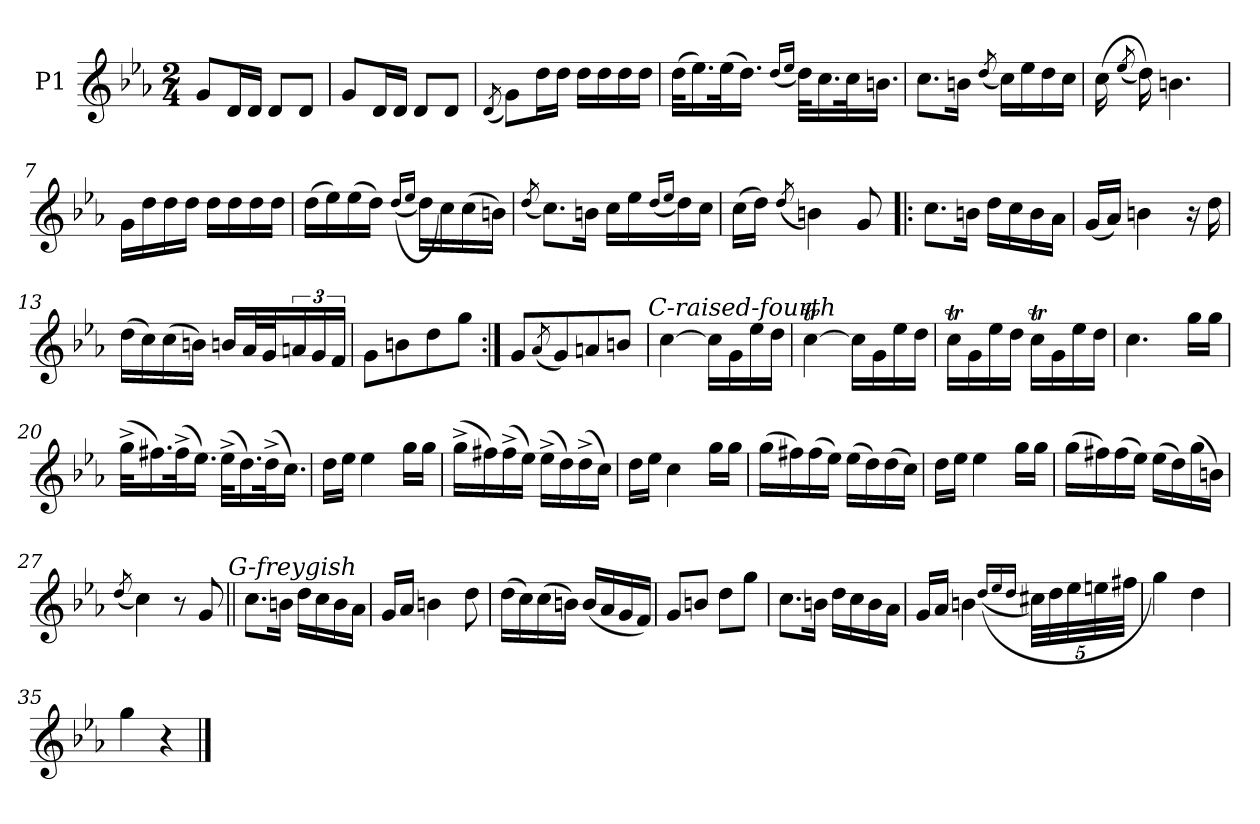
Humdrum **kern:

**kern
*part1
*staff1
*I"P1
*clefG2
*k[b-e-a-]
*M2/4
=1
8gL
16dL
16dJJ
8dL
8dJ
=2
8gL
16dL
16dJJ
8dL
8dJ
=3
(8qd/
8gL)
16ddL
16ddJJ
16ddLL
16dd
16dd
16ddJJ
=4
(32ddKLL
16.ee-)
(32ee-K
16.ddJJ)
(16qqdd/LL
16qqee-/JJ
32ddKLL)
16.cc
32ccK
16.bnJJ
=5
8.ccL
16bnJk
(8qdd/
16ccLL)
16ee-
16dd
16ccJJ
=6
(16cc
(8qee-/
16dd))
4.bn
=7
16gLL
16dd
16dd
16ddJJ
16ddLL
16dd
16dd
16ddJJ
=8
(16ddLL
16ee-)
(16ee-
16ddJJ)
((16qqdd/LL
16qqee-/JJ
16ddLL)
16cc)
(16cc
16bnJJ)
=9
(8qdd/
8.ccL)
16bnJk
16ccLL
16ee-
(16qqdd/LL
16qqee-/JJ
16dd)
16ccJJ
=10
(16ccLL
16ddJJ)
(8qdd/
4bn)
8g
=11!|:
8.ccL
16bnJk
16ddLL
16cc
16b
16a-JJ
=12
(16gLL
16a-JJ)
4bn
16r
16dd
=13
(16ddLL
16cc)
(16cc
16bnJJ)
16bnLL
32a-L
32gJ
24an
24g
24fJJ
=14
8gL
8bn
8dd
8ggJ
=15:|!
8gL
(8qa-/
8g)
8an
8bnJ
!LO:TX:a:i:t=C-raised-fourth
=16
[4cc
16ccLL]
16g
16ee-
16ddJJ
=17
[4ccT
16ccLL]
16g
16ee-
16ddJJ
=18
16ccTLL
16g
16ee-
16ddJJ
16ccTLL
16g
16ee-
16ddJJ
=19
4.cc
16ggLL
16ggJJ
=20
(32gg^KLL
16.ff#X)
(32ff#^K
16.ee-JJ)
(32ee-^KLL
16.dd)
(32dd^K
16.ccJJ)
=21
16ddLL
16ee-JJ
4ee-
16ggLL
16ggJJ
=22
(16gg^LL
16ff#X)
(16ff#^
16ee-JJ)
(16ee-^LL
16dd)
(16dd^
16ccJJ)
=23
16ddLL
16ee-JJ
4cc
16ggLL
16ggJJ
=24
(16ggLL
16ff#X)
(16ff#
16ee-JJ)
(16ee-LL
16dd)
(16dd
16ccJJ)
=25
16ddLL
16ee-JJ
4ee-
16ggLL
16ggJJ
=26
(16ggLL
16ff#X)
(16ff#
16ee-JJ)
(16ee-LL
16dd)
(16gg
16bnJJ)
=27
(8qdd/
4cc)
8r
8g
!LO:TX:a:i:t=G-freygish
=28||
8.ccL
16bnJk
16ddLL
16cc
16b
16a-JJ
=29
16gLL
16a-JJ
4bn
8dd
=30
(16ddLL
16cc)
(16cc
16bnJJ)
(16bLL
16a-
16g
16fJJ)
=31
8gL
8bnJ
8ddL
8ggJ
=32
8.ccL
16bnJk
16ddLL
16cc
16b
16a-JJ
=33
16gLL
16a-JJ
4bn
((16qqdd/LL
16qqee-/
16qqdd/JJ
40cc#XLLL)
40dd
40ee-
40een
40ff#XJJJ
=34
4gg)
4dd
=35
4gg
4r
==
*-
